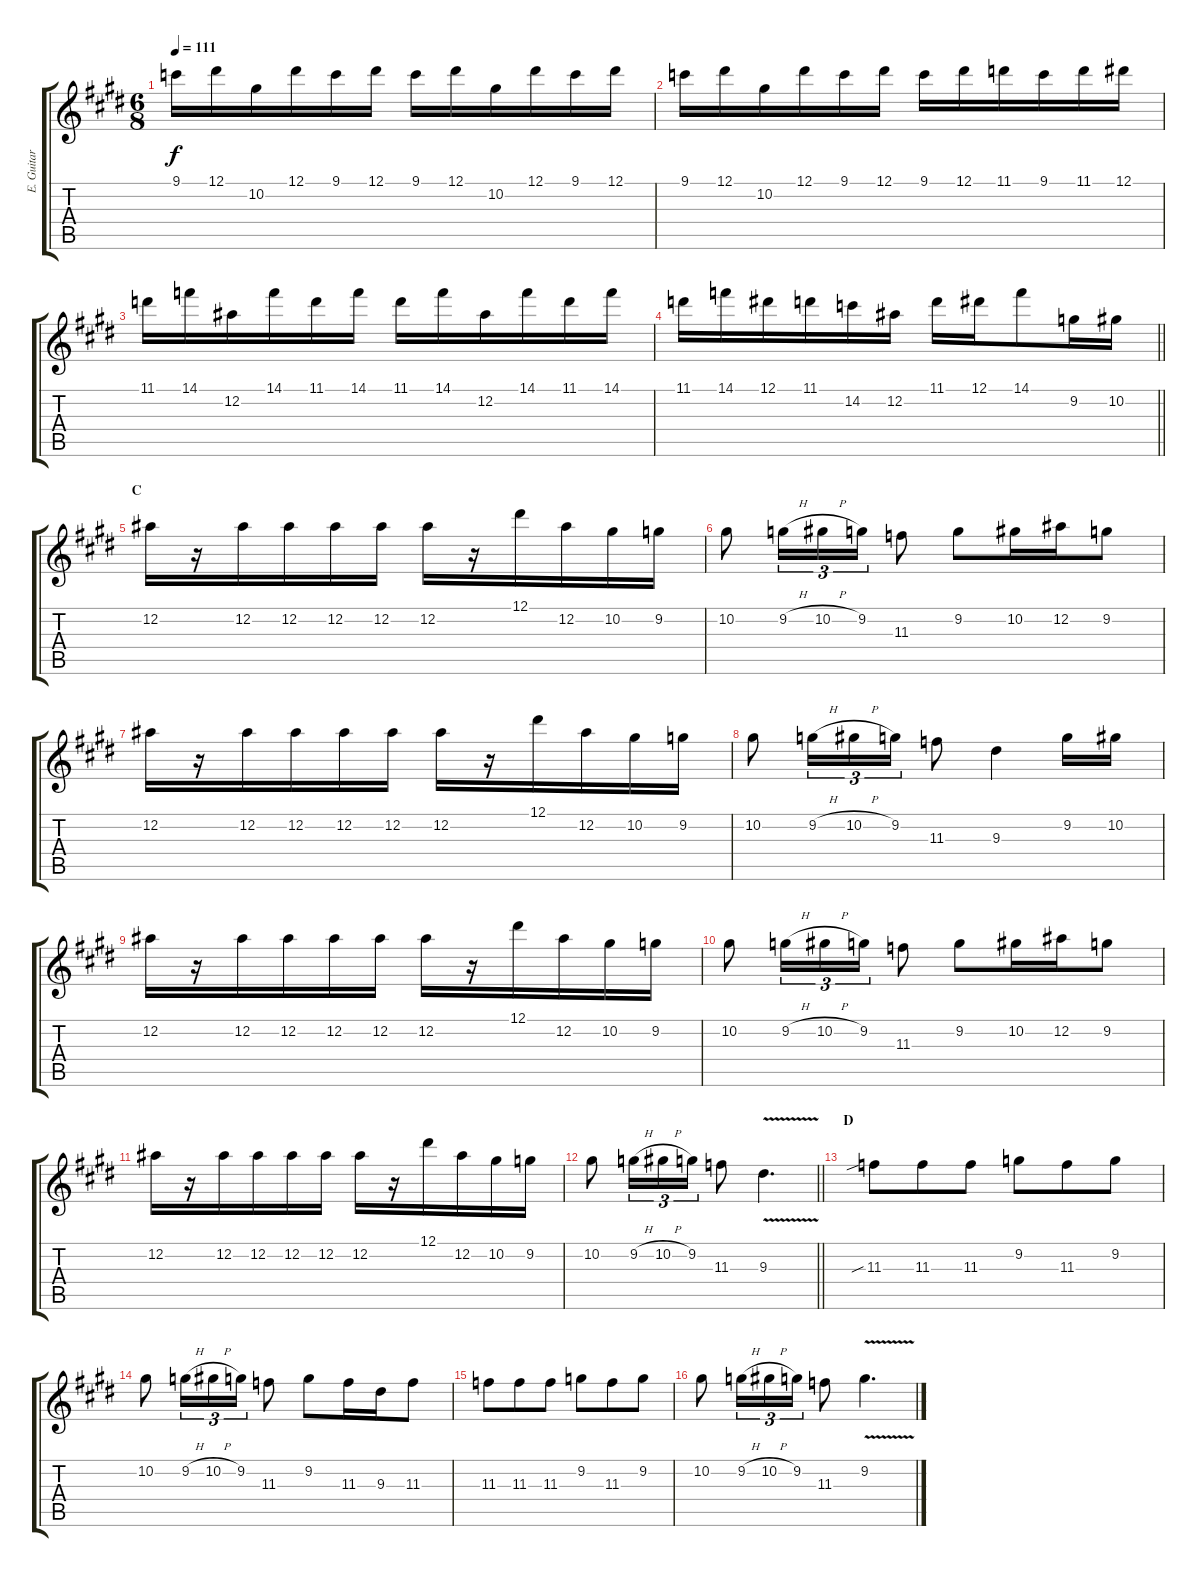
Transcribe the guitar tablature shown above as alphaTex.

\track ("E. Guitar I" "E. Guitar ") {instrument overdrivenguitar}
\staff {score tabs}
\tuning (Eb4 Bb3 Gb3 Db3 Ab2 Eb2) {hide}
\ts (6 8)
\tempo 111
\clef g2
\ks e
9.1.16{dy f} 12.1.16 10.2.16 12.1.16 9.1.16 12.1.16 9.1.16 12.1.16 10.2.16 12.1.16 9.1.16 12.1.16 |
9.1.16 12.1.16 10.2.16 12.1.16 9.1.16 12.1.16 9.1.16 12.1.16 11.1.16 9.1.16 11.1.16 12.1.16 |
11.1.16 14.1.16 12.2.16 14.1.16 11.1.16 14.1.16 11.1.16 14.1.16 12.2.16 14.1.16 11.1.16 14.1.16 |
\barLineRight lightlight
11.1.16 14.1.16 12.1.16 11.1.16 14.2.16 12.2.16 11.1.16 12.1.16 14.1.8 9.2.16 10.2.16 |
\section ("" "C")
12.2.16 r.16 12.2.16 12.2.16 12.2.16 12.2.16 12.2.16 r.16 12.1.16 12.2.16 10.2.16 9.2.16 |
10.2.8 9.2{h}.16{tu (3 2)} 10.2{h}.16{tu (3 2)} 9.2.16{tu (3 2)} 11.3.8 9.2.8 10.2.16 12.2.16 9.2.8 |
12.2.16 r.16 12.2.16 12.2.16 12.2.16 12.2.16 12.2.16 r.16 12.1.16 12.2.16 10.2.16 9.2.16 |
10.2.8 9.2{h}.16{tu (3 2)} 10.2{h}.16{tu (3 2)} 9.2.16{tu (3 2)} 11.3.8 9.3.4 9.2.16 10.2.16 |
12.2.16 r.16 12.2.16 12.2.16 12.2.16 12.2.16 12.2.16 r.16 12.1.16 12.2.16 10.2.16 9.2.16 |
10.2.8 9.2{h}.16{tu (3 2)} 10.2{h}.16{tu (3 2)} 9.2.16{tu (3 2)} 11.3.8 9.2.8 10.2.16 12.2.16 9.2.8 |
12.2.16 r.16 12.2.16 12.2.16 12.2.16 12.2.16 12.2.16 r.16 12.1.16 12.2.16 10.2.16 9.2.16 |
\barLineRight lightlight
10.2.8 9.2{h}.16{tu (3 2)} 10.2{h}.16{tu (3 2)} 9.2.16{tu (3 2)} 11.3.8 9.3{v}.4{d} |
\section ("" "D")
11.3{sib}.8 11.3.8 11.3.8 9.2.8 11.3.8 9.2.8 |
10.2.8 9.2{h}.16{tu (3 2)} 10.2{h}.16{tu (3 2)} 9.2.16{tu (3 2)} 11.3.8 9.2.8 11.3.16 9.3.16 11.3.8 |
11.3.8 11.3.8 11.3.8 9.2.8 11.3.8 9.2.8 |
10.2.8 9.2{h}.16{tu (3 2)} 10.2{h}.16{tu (3 2)} 9.2.16{tu (3 2)} 11.3.8 9.2{v}.4{d}
